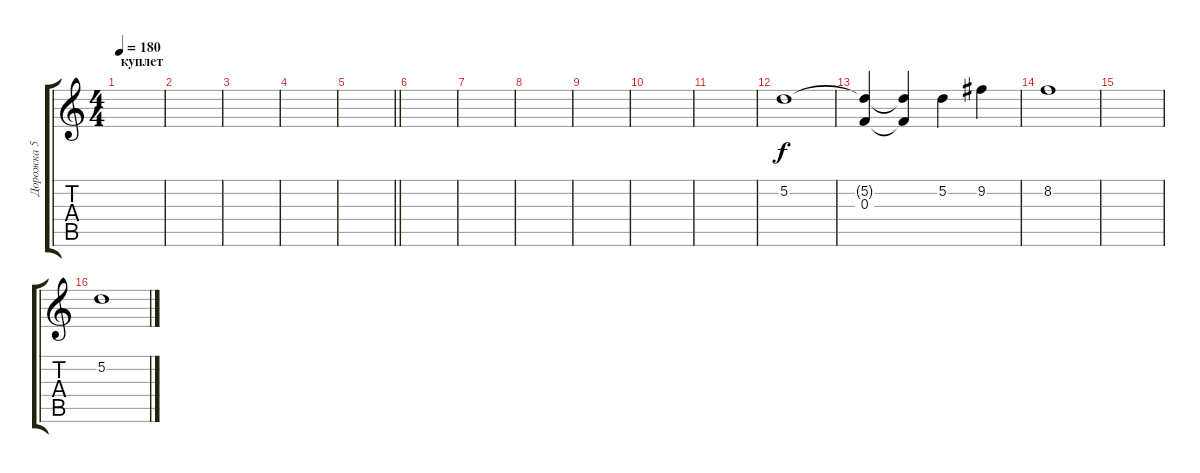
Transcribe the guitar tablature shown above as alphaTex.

\track ("Дорожка 5" "Дорожка 5") {instrument overdrivenguitar}
\staff {score tabs}
\tuning (D4 A3 F3 C3 G2 D2) {hide}
\ts (4 4)
\section ("" "куплет")
\tempo 180
\clef g2
\ks c
|
|
|
|
\barLineRight lightlight
|
|
|
|
|
|
|
5.2.1 |
(5.2{t} 0.3).4 (5.2{t} 0.3{t}).4 5.2.4 9.2.4 |
8.2.1 |
|
5.2.1
